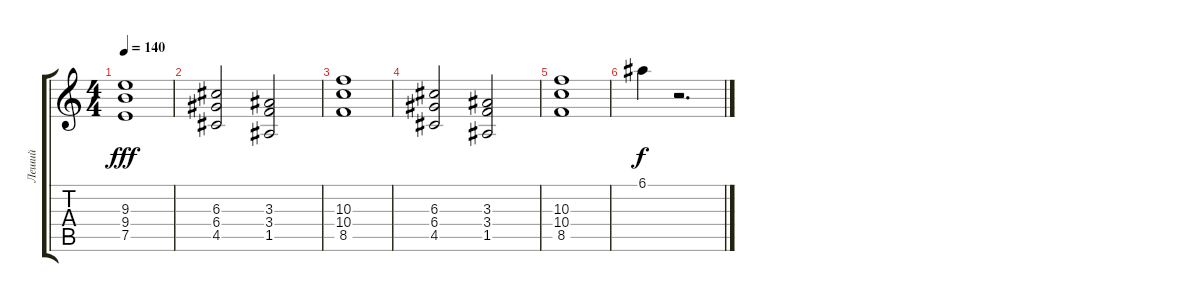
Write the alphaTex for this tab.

\track ("Леший" "Леший") {instrument distortionguitar}
\staff {score tabs}
\tuning (E4 B3 G3 D3 A2 E2) {hide}
\ts (4 4)
\tempo 140
\clef g2
\ks c
(9.3 9.4 7.5).1{dy fff} |
(6.3 6.4 4.5).2{volume 12} (3.3 3.4 1.5).2 |
(10.3 10.4 8.5).1 |
(6.3 6.4 4.5).2{volume 12} (3.3 3.4 1.5).2 |
(10.3 10.4 8.5).1 |
6.1.4{dy f} r.2{d}
